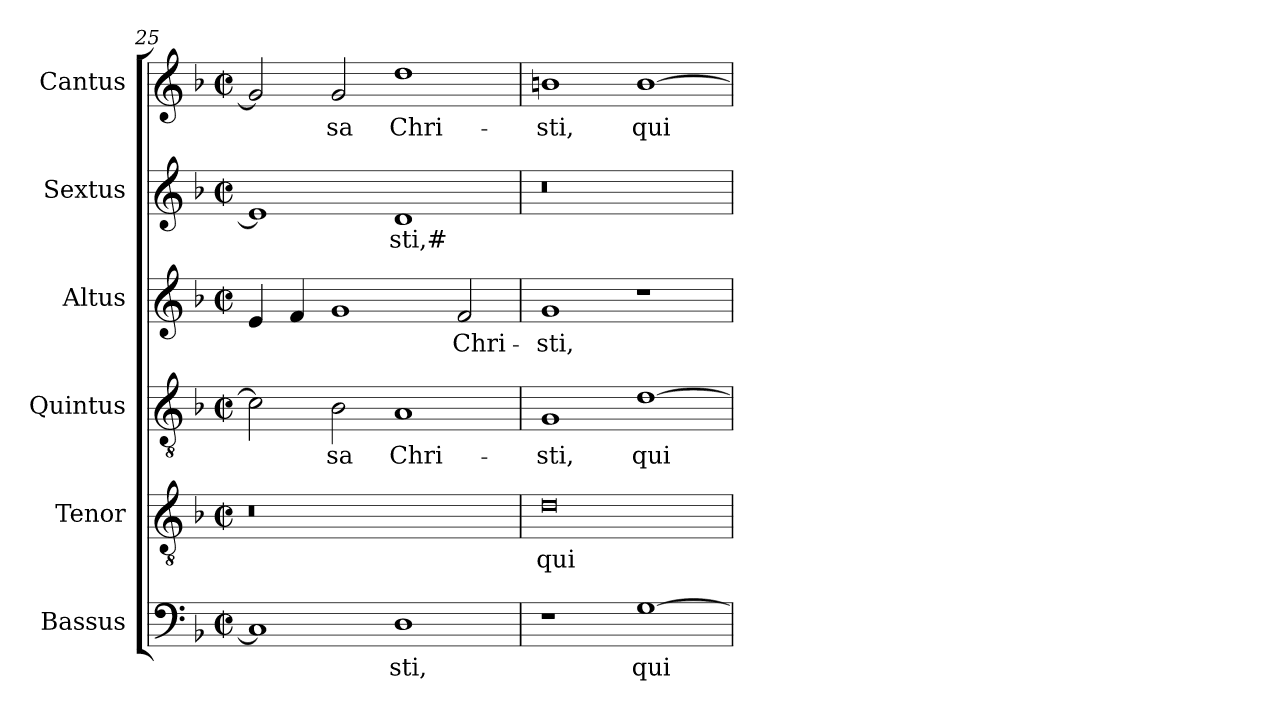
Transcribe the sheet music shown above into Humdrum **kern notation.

**kern	**text	**kern	**text	**kern	**text	**kern	**text	**kern	**text	**kern	**text
*part6	*part6	*part5	*part5	*part4	*part4	*part3	*part3	*part2	*part2	*part1	*part1
*staff6	*staff6	*staff5	*staff5	*staff4	*staff4	*staff3	*staff3	*staff2	*staff2	*staff1	*staff1
*I"Bassus	*	*I"Tenor	*	*I"Quintus	*	*I"Altus	*	*I"Sextus	*	*I"Cantus	*
*clefF4	*	*clefGv2	*	*clefGv2	*	*clefG2	*	*clefG2	*	*clefG2	*
*k[b-]	*	*k[b-]	*	*k[b-]	*	*k[b-]	*	*k[b-]	*	*k[b-]	*
*F:	*	*F:	*	*F:	*	*F:	*	*F:	*	*F:	*
*M2/2	*	*M2/2	*	*M2/2	*	*M2/2	*	*M2/2	*	*M2/2	*
*met(c|)	*	*met(c|)	*	*met(c|)	*	*met(c|)	*	*met(c|)	*	*met(c|)	*
=25	=25	=25	=25	=25	=25	=25	=25	=25	=25	=25	=25
1C]	.	0r	.	2c\]	.	4e/	.	1e]	.	2g/]	.
.	.	.	.	.	.	4f/	.	.	.	.	.
!	!	!	!	!	!LO:LY:b:cj	!	!	!	!	!	!LO:LY:b:cj
.	.	.	.	2B-\	-sa	1g	.	.	.	2g/	-sa
!	!LO:LY:b:cj	!	!	!	!LO:LY:b:cj	!	!	!	!LO:LY:b:cj	!	!LO:LY:b:cj
1D	sti,	.	.	1A	Chri-	.	.	1d	-sti,#	1dd	Chri-
!	!	!	!	!	!	!	!LO:LY:b:cj	!	!	!	!
.	.	.	.	.	.	2f/	Chri-	.	.	.	.
=26	=26	=26	=26	=26	=26	=26	=26	=26	=26	=26	=26
!	!	!	!LO:LY:b:cj	!	!LO:LY:b:cj	!	!LO:LY:b:cj	!	!	!	!LO:LY:b:cj
1r	.	0d	qui	1G	-sti,	1g	-sti,	0r	.	1bn	-sti,
!	!LO:LY:b:cj	!	!	!	!LO:LY:b:cj	!	!	!	!	!	!LO:LY:b:cj
[>1G	qui	.	.	[>1d	qui-	1r	.	.	.	[>1b	qui-
=	=	=	=	=	=	=	=	=	=	=	=
*-	*-	*-	*-	*-	*-	*-	*-	*-	*-	*-	*-
